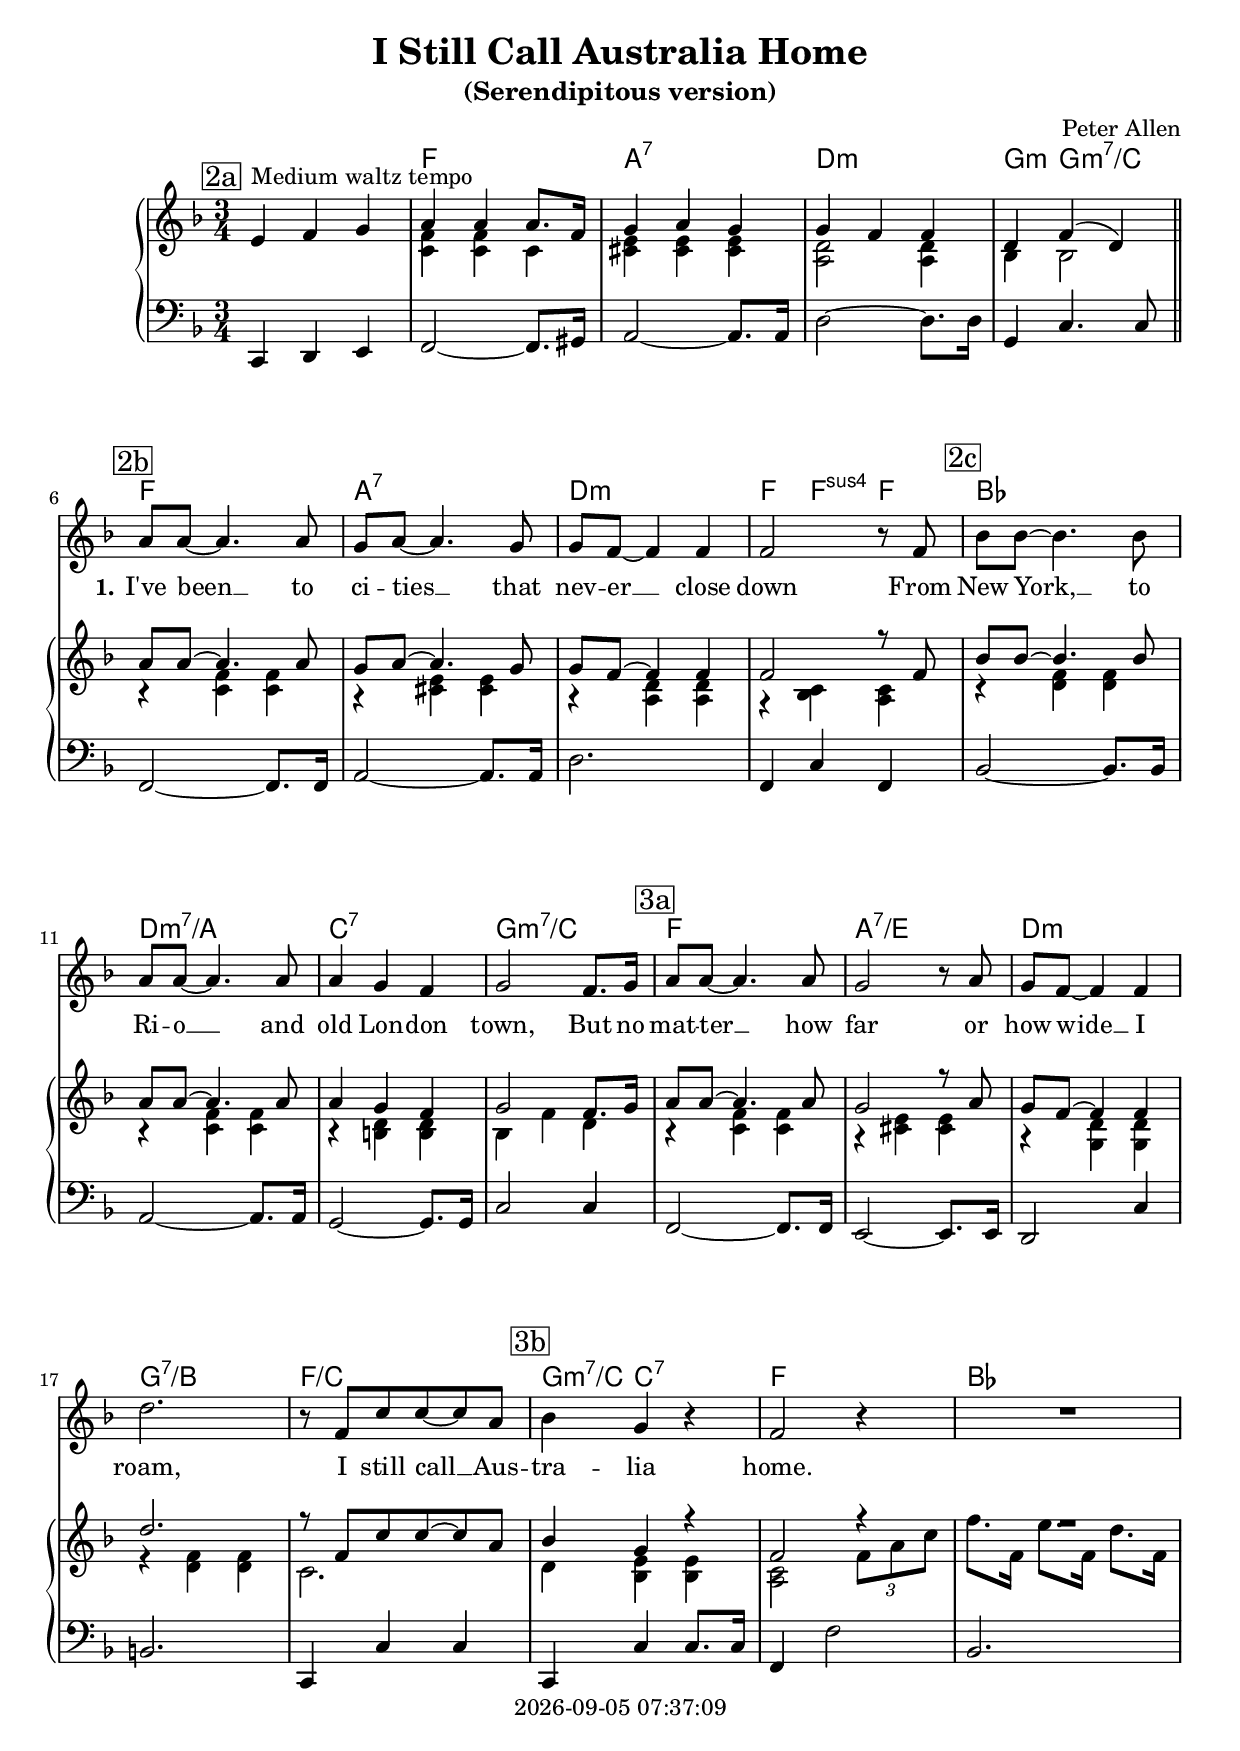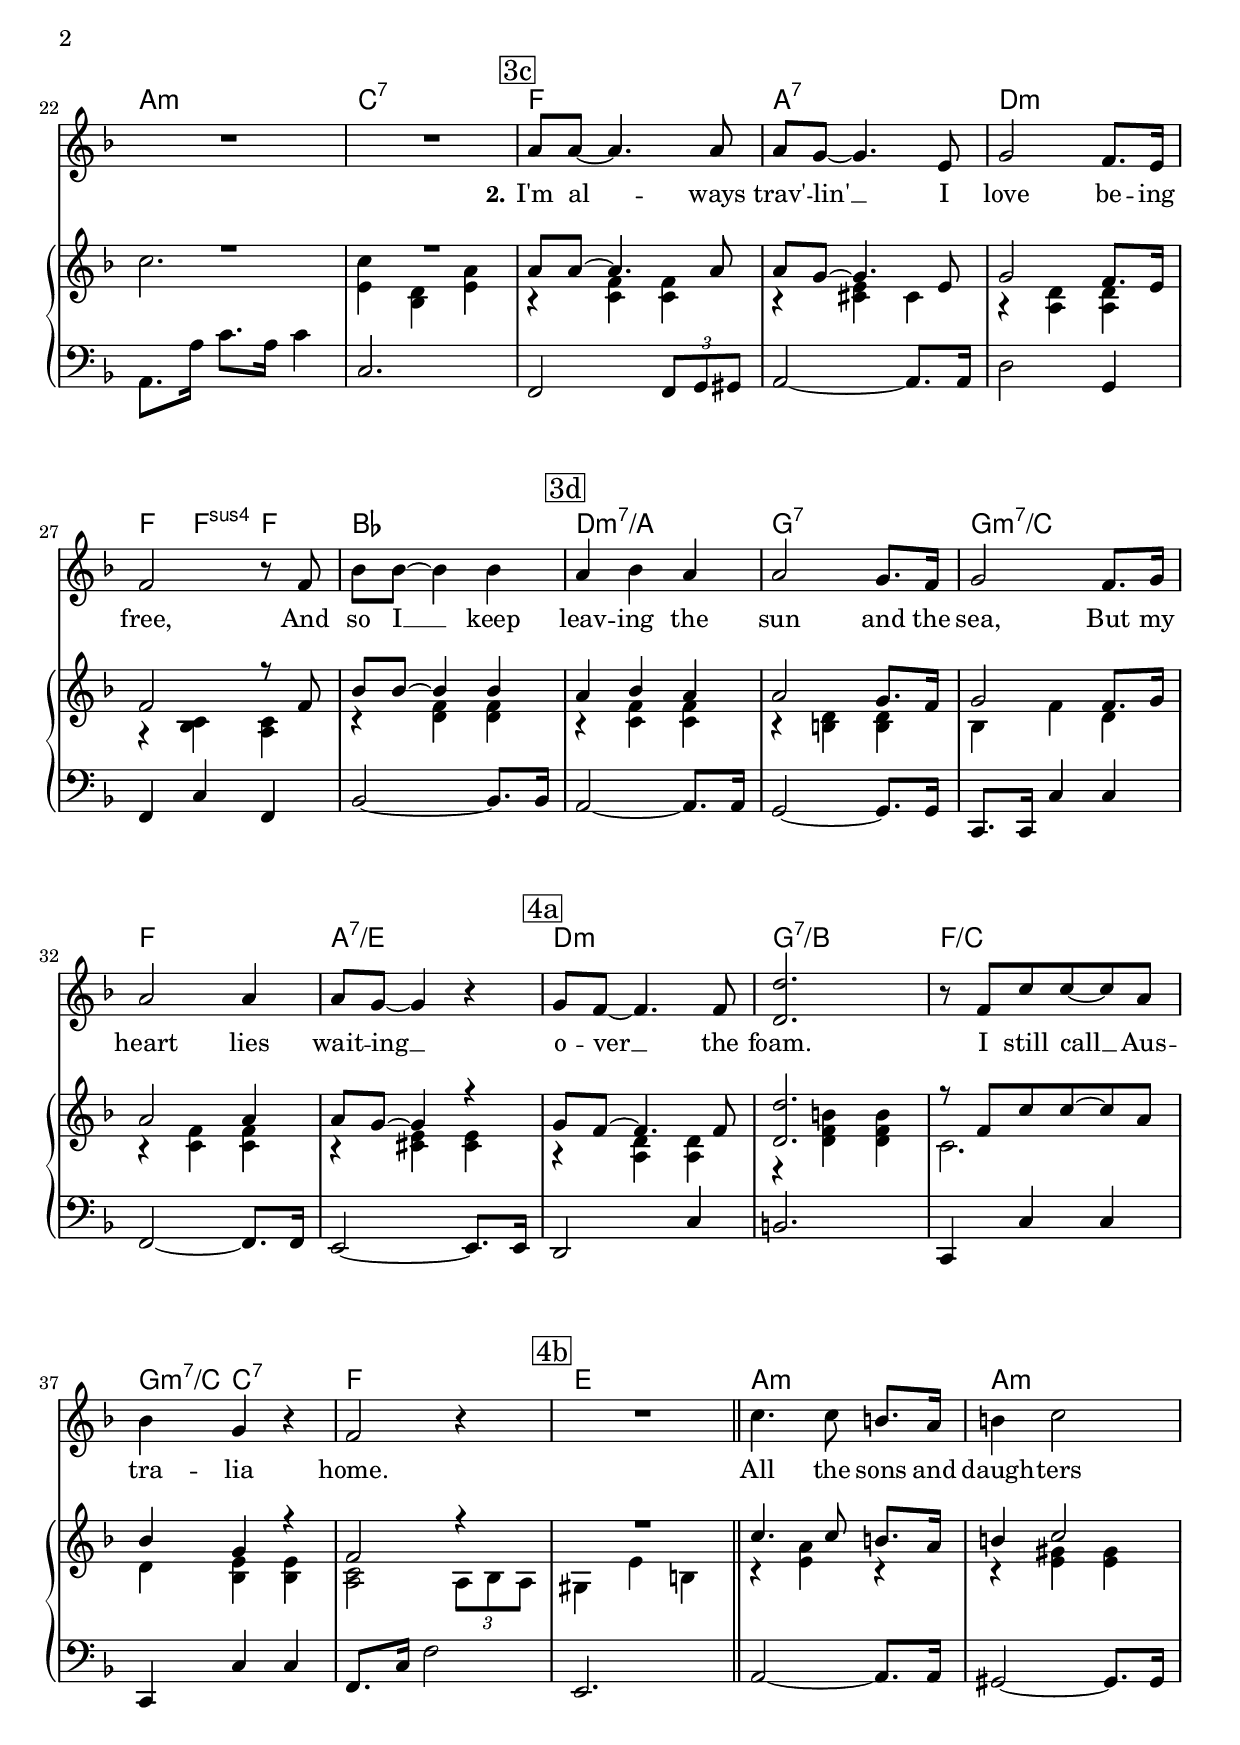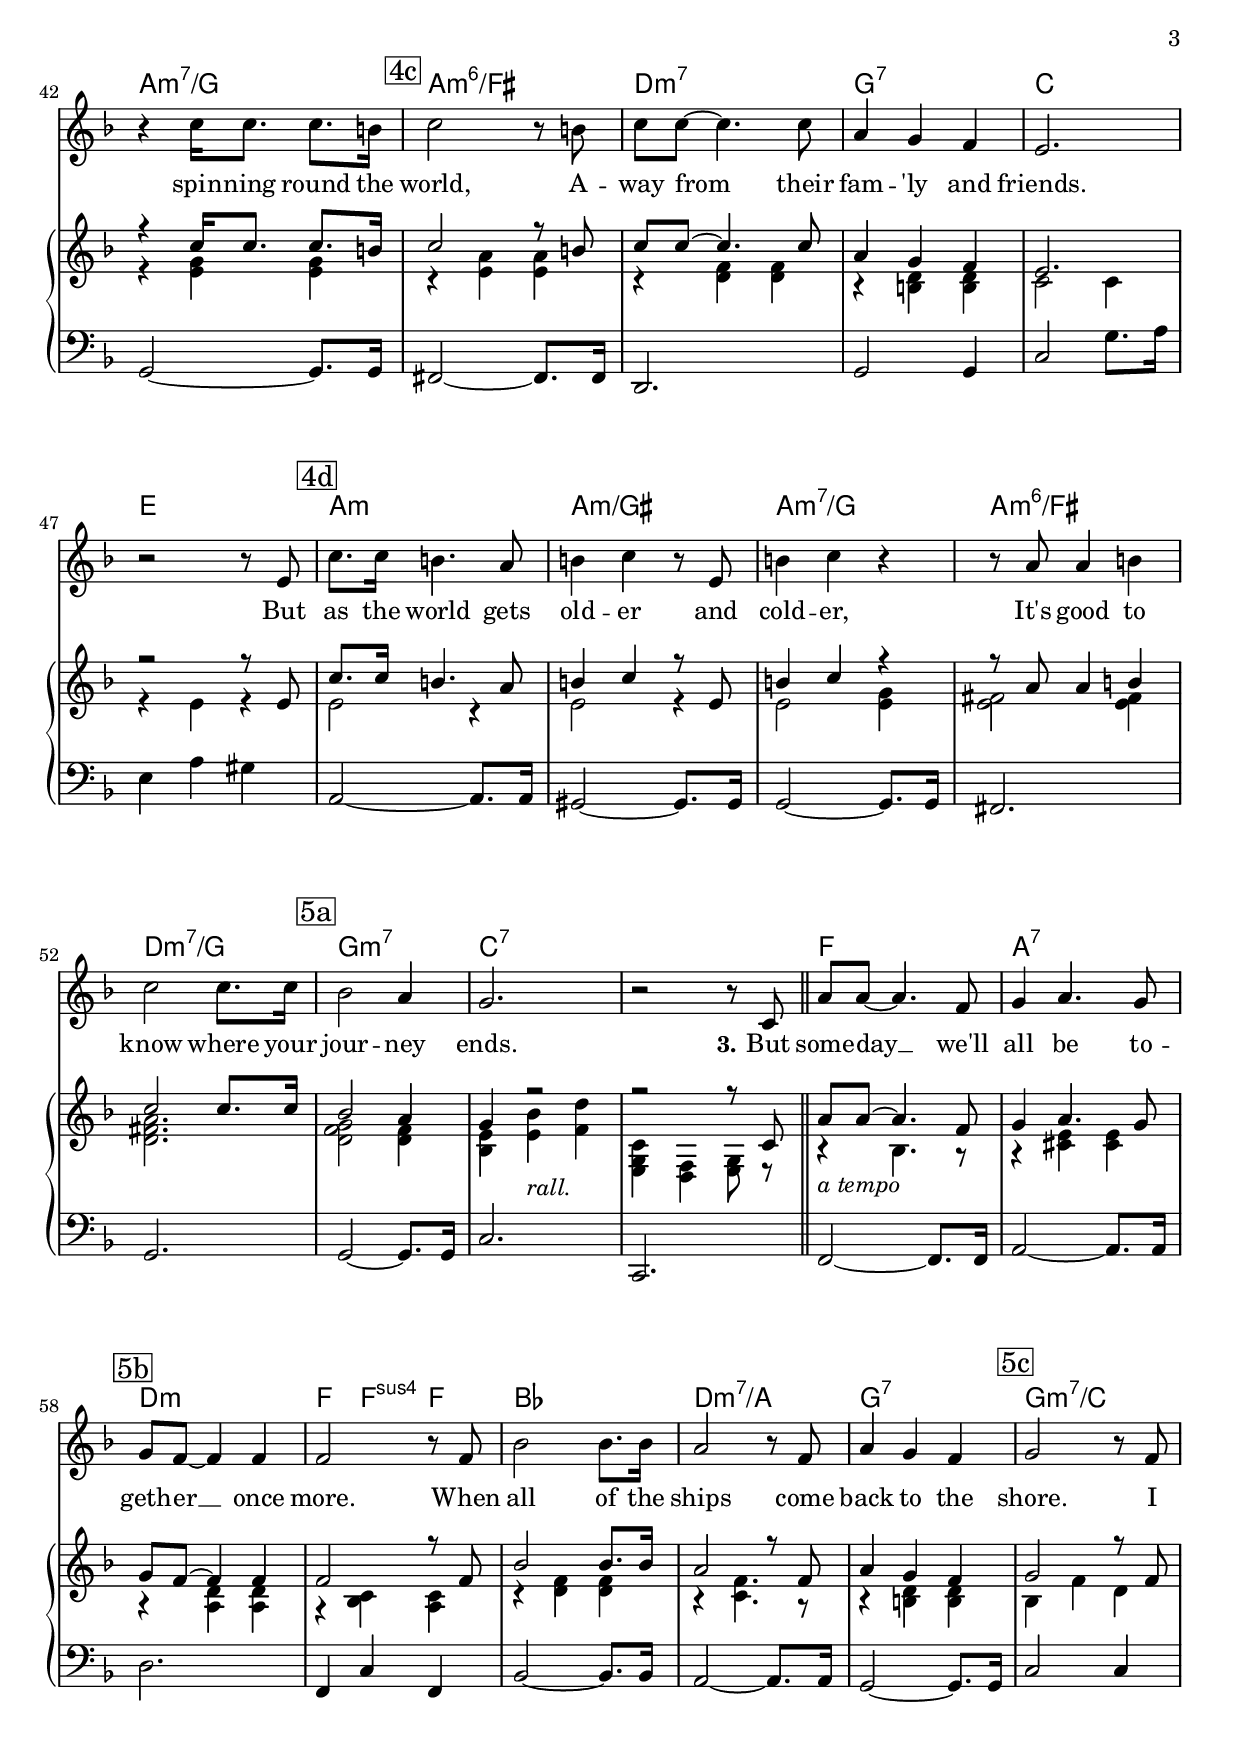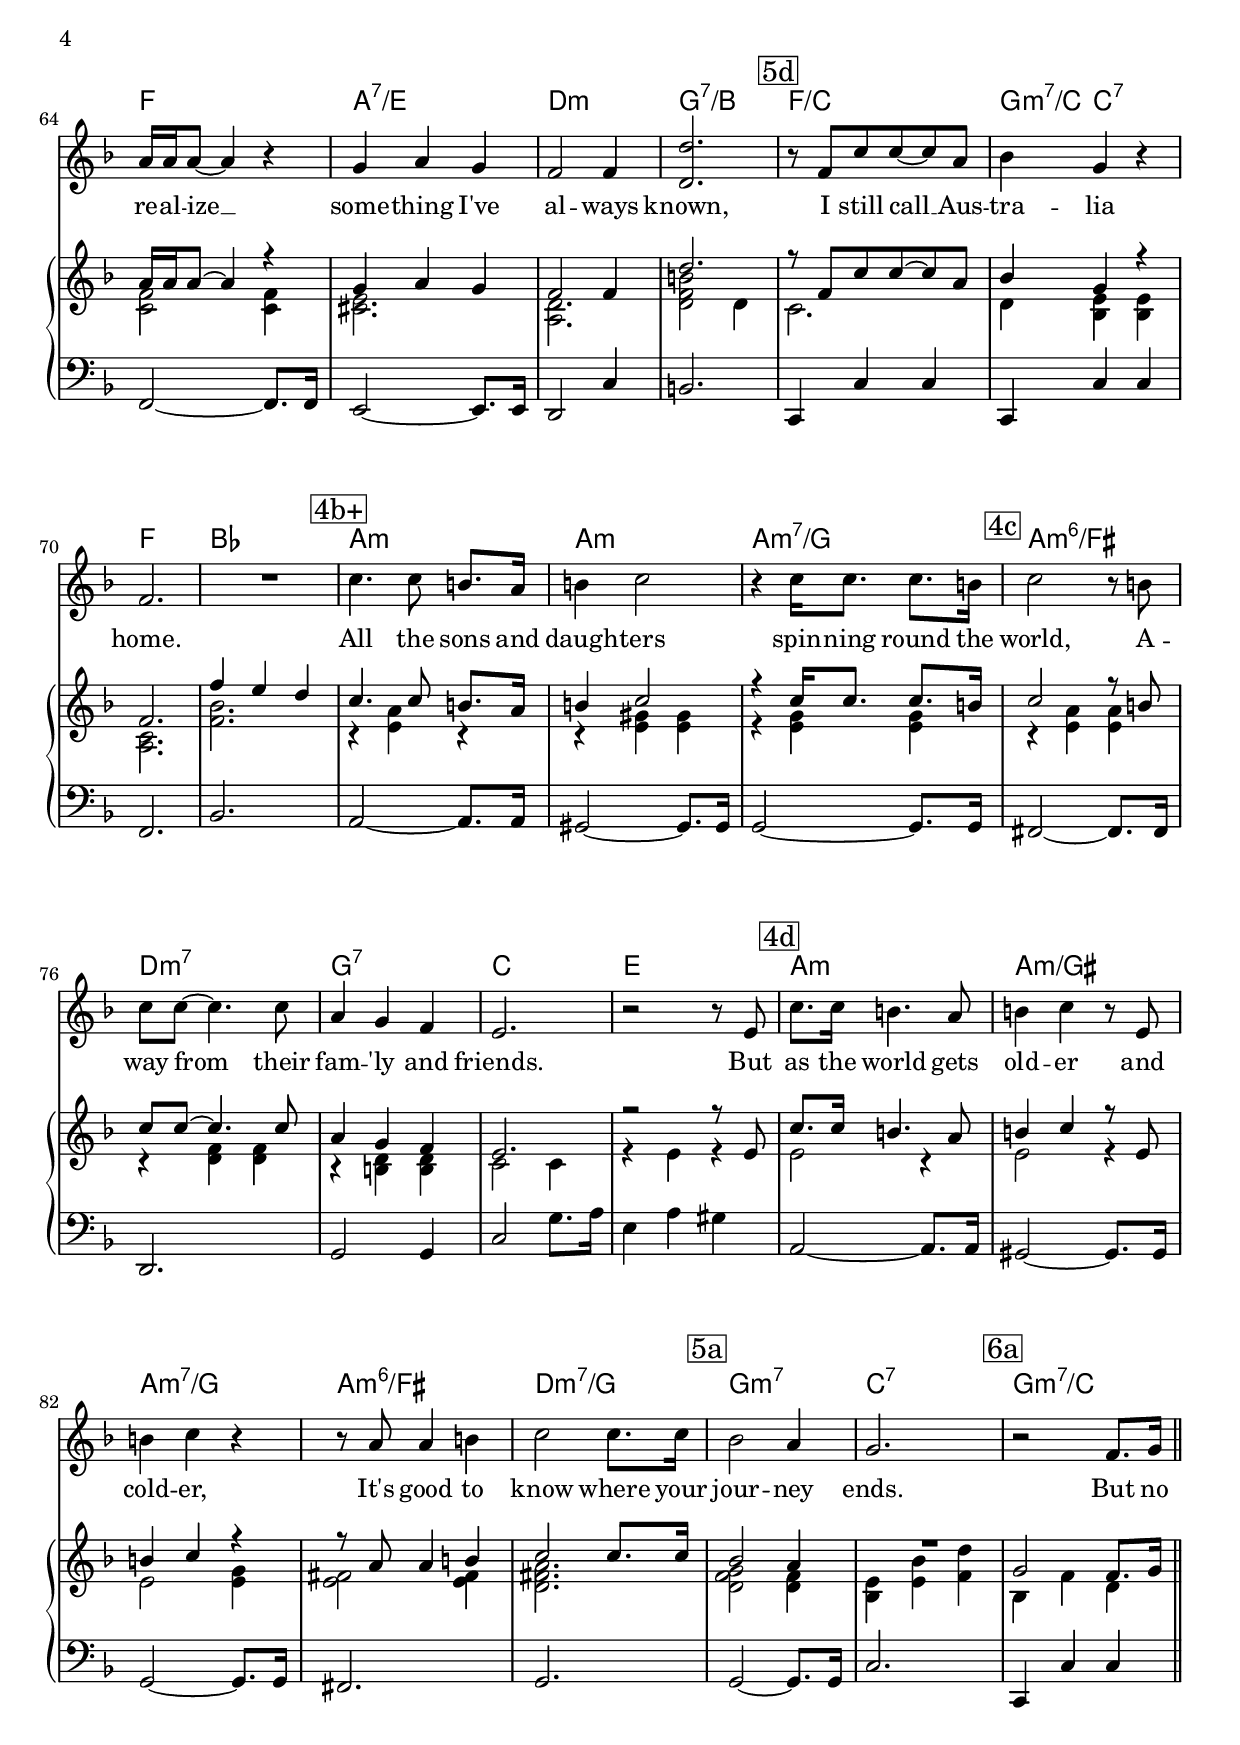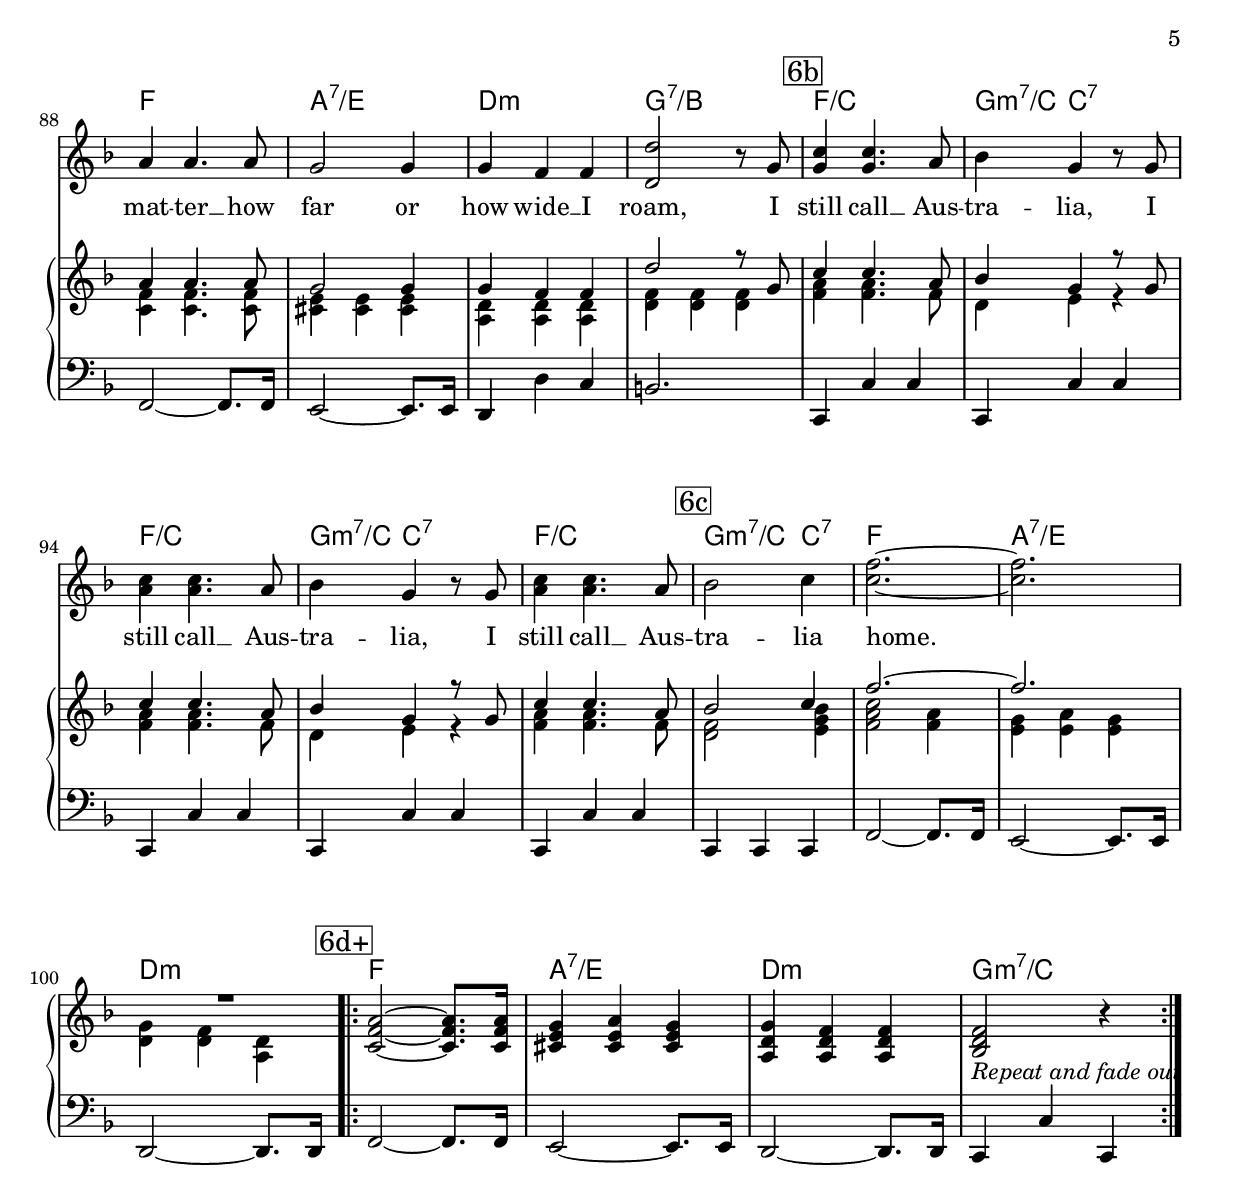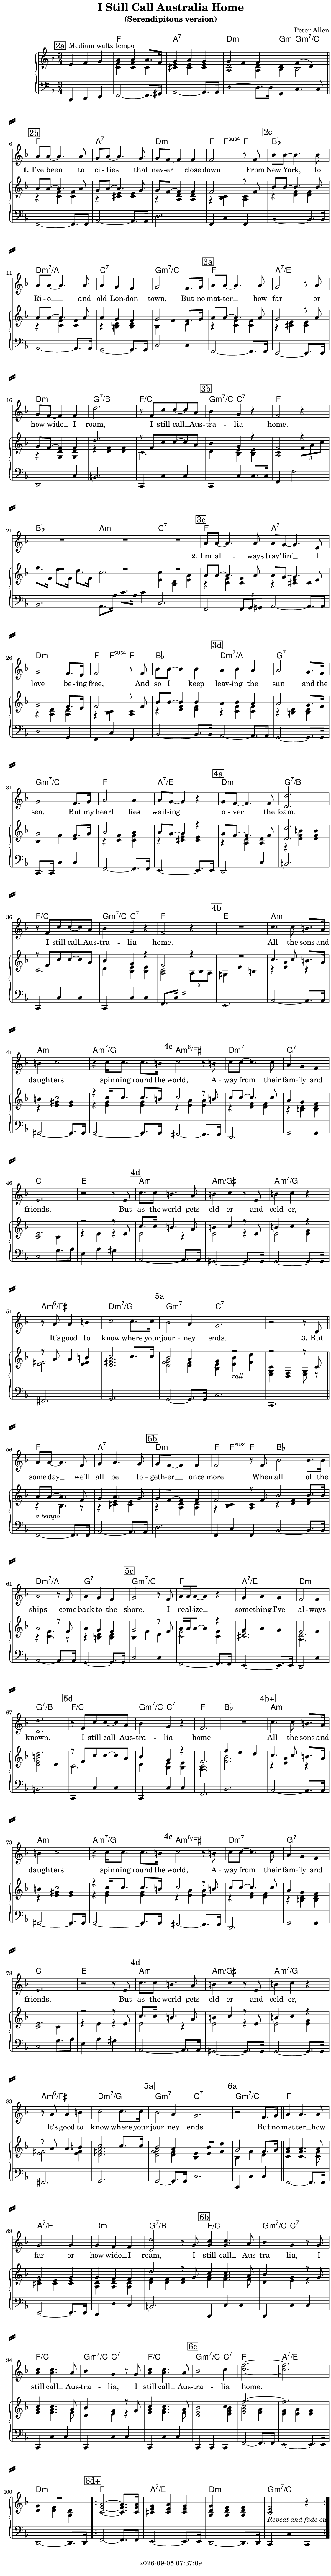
\version "2.22.0"

\include "predefined-guitar-fretboards.ly"
\include "articulate.ly"

today = #(strftime "%Y-%m-%d %H:%M:%S" (localtime (current-time)))

\header {
% centered at top
%  dedication  = "dedication"
  title       = "I Still Call Australia Home"
  subtitle    = "(Serendipitous version)"
%  subsubtitle = "subsubtitle"
%  instrument  = "instrument"
  
% arrangement of following lines:
%
%  poet    composer
%  meter   arranger
%  piece       opus

  composer    = "Peter Allen"
%  arranger    = "arranger"
%  opus        = "opus"

%  poet        = "poet"
%  meter       = "meter"
%  piece       = "piece"

% centered at bottom
% tagline     = "tagline" % default lilypond version
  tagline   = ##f
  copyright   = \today
}

% #(set-global-staff-size 16)

global = {
  \key f \major
  \time 3/4
}

TempoTrack = {
  \tempo 4=120
  \set Score.tempoHideNote = ##t
  s4
}

RehearsalTrack = {
%  \set Score.currentBarNumber = #5
  \mark \markup { \box "2a" } s2.*5
  \mark \markup { \box "2b" } s2.*4
  \mark \markup { \box "2c" } s2.*4
  \mark \markup { \box "3a" } s2.*5
  \mark \markup { \box "3b" } s2.*5
  \mark \markup { \box "3c" } s2.*5
  \mark \markup { \box "3d" } s2.*5
  \mark \markup { \box "4a" } s2.*5
  \mark \markup { \box "4b" } s2.*4
  \mark \markup { \box "4c" } s2.*5
  \mark \markup { \box "4d" } s2.*5
  \mark \markup { \box "5a" } s2.*5
  \mark \markup { \box "5b" } s2.*5
  \mark \markup { \box "5c" } s2.*5
  \mark \markup { \box "5d" } s2.*4
  \mark \markup { \box "4b+" } s2.*3
  \mark \markup { \box "4c" } s2.*5
  \mark \markup { \box "4d" } s2.*5
  \mark \markup { \box "5a" } s2.*2
  \mark \markup { \box "6a" } s2.*5
  \mark \markup { \box "6b" } s2.*5
  \mark \markup { \box "6c" } s2.*4
  \mark \markup { \box "6d+" } s2.*4
}

ChordTrack = \chordmode {
  s2.
  f
  a:7
  d:m
  g4:m g2:m7/c
  f2. % 2b
  a:7
  d:m
  f4 f4:sus f
  bes2. % 2c
  d:m7/a
  c:7
  g:m7/c
  f % 3a
  a:7/e
  d:m
  g:7/b
  f/c
  g4:m7/c c2:7 % 3b
  f2.
  bes
  a:m
  c:7
  f % 3c
  a:7
  d:m
  f4 f:sus f
  bes2.
  d2.:m7/a % 3d
  g:7
  g:m7/c
  f
  a:7/e
  d:m % 4a
  g:7/b
  f/c
  g4:m7/c c2:7
  f2.
  e % 4b
  a:m
  a:m % FIX (maj7)/gis
  a:m7/g
  a:m6/fis % 4c
  d:m7
  g:7
  c
  e
  a:m % 4d
  a:m/gis
  a:m7/g
  a:m6/fis
  d:m7/g
  g:m7 % 5a
  c:7
  s
  f
  a:7
  d:m % 5b
  f4 f:sus f
  bes2.
  d:m7/a
  g:7
  g:m7/c % 5c
  f
  a:7/e
  d:m
  g:7/b
  f/c % 5d
  g4:m7/c c2:7
  f2.
  bes

  a:m
  a:m % FIX (maj7)/gis
  a:m7/g
  a:m6/fis % 4c
  d:m7
  g:7
  c
  e
  a:m % 4d
  a:m/gis
  a:m7/g
  a:m6/fis
  d:m7/g
  g:m7 % 5a
  c:7

  g:m7/c % 6a
  f
  a:7/e
  d:m
  g:7/b
  f/c % 6b
  g4:m7/c c2:7
  f2./c
  g4:m7/c c2:7
  f2./c
  g2:m7/c c4:7 % 6c
  f2.
  a:7/e
  d:m
  f
  a:7/e
  d:m
  g:m7/c
}

melody = \relative {
  \global
  R2.^\markup "Medium waltz tempo"
  R2.*4 \break
  a'8 8~4. 8 % 2b
  g8 a~4. g8
  g8 f~4 4
  f2 r8 f
  bes8 8~4. 8 % 2c
  a8 8~4. 8
  a4 g f
  g2 f8. g16
  a8 8~4. 8 % 3a
  g2 r8 a
  g8 f~4 4
  d'2.
  r8 f, c' c~8 a
  bes4 g r % 3b
  f2 r4
  R2.
  R2.
  R2.
  a8 8~4. 8 % 3c
  a8 g~4. e8
  g2 f8. e16
  f2 r8 f
  bes8 8~4 4
  a4 bes a % 3d
  a2 g8. f16
  g2 f8. g16
  a2 4
  a8 g~4 r
  g8f~4. 8 % 4a
  <d d'>2.
  r8 f c' c~8 a
  bes4 g r
  f2 r4
  R2. \bar "||" % 4b
  c'4. 8 b8. a16
  b4 c2
  r4 c16 8. 8. b16
  c2 r8 b % 4c
  c8 8~4. 8
  a4 g f
  e2.
  r2 r8 e
  c'8. 16 b4. a8 % 4c
  b4 c r8 e,
  b'4 c r
  r8 a a4 b
  c2 8. 16
  bes2 a4 % 5a
  g2.
  r2 r8 c, \bar "||"
  a'8 8~4. f8
  g4 a4. g8
  g8 f~4 4 % 5b
  f2 r8 f
  bes2 8. 16
  a2 r8 f
  a4 g f
  g2 r8 f % 5c
  a16 16 8~4 r
  g4 a g
  f2 4
  <d d'>2.
  r8 f c' c~8 a % 5d
  bes4 g r
  f2.
  R2.
  c'4. 8 b8. a16 % 4b+
  b4 c2
  r4 c16 8. 8. b16
  c2 r8 b % 4c
  c8 8~4. 8
  a4 g f
  e2.
  r2 r8 e
  c'8. 16 b4. a8 % 4c
  b4 c r8 e,
  b'4 c r
  r8 a a4 b
  c2 8. 16
  bes2 a4 % 5a
  g2.
  r2 f8. g16 \bar "||" % 6a
  a4 4. 8
  g2 4
  g4 f f
  <d d'>2 r8 g
  <g c>4 4. a8 % 6b
  bes4 g r8 g
  <a c>4 4. a8
  bes4 g r8 g
  <a c>4 4. a8
  bes2 c4 % 6c
  <c f>2.~
  q2.
  R2.
  R2. % 6d+
  R2.
  R2.
  R2.
}

words = \lyricmode {
  \set stanza = "1."
  I've been __ to ci -- ties __ that nev -- er __ close down
  From New York, __ to Ri -- o __ and old Lon -- don town,
  But no mat -- ter __ how far or how wide __ I roam,
  I still call __ Aus -- tra -- lia home.

  \set stanza = "2."
  I'm al -- ways trav' -- lin' __ I love be -- ing free,
  And so I __ keep leav -- ing the sun and the sea,
  But my heart lies wait -- ing __ o -- ver __ the foam.
  I still call __ Aus -- tra -- lia home.

  All the sons and daugh -- ters spin -- ning round the world,
  A -- way from their fam -- 'ly and friends.
  But as the world gets old -- er and cold -- er,
  It's good to know where your jour -- ney ends.

  \set stanza = "3."
  But some -- day __ we'll all be  to -- geth -- er __ once more.
  When all of the ships come back to the shore.
  I re -- al -- ize __ some -- thing I've al -- ways known,
  I still call __ Aus -- tra -- lia home.

  All the sons and daugh -- ters spin -- ning round the world,
  A -- way from their fam -- 'ly and friends.
  But as the world gets old -- er and cold -- er,
  It's good to know where your jour -- ney ends.

  But no mat -- ter __ how far or how wide __ I roam,
  I still call __ Aus -- tra -- lia,
  I still call __ Aus -- tra -- lia,
  I still call __ Aus -- tra -- lia home.
}

wordsMidi = \lyricmode {
  \set stanza = "1."
  "I've " "been "  "to " ci "ties "  "that " nev "er "  "close " "down "
  "\nFrom " "New " "York, "  "to " Ri "o "  "and " "old " Lon "don " "town, "
  "\nBut " "no " mat "ter "  "how " "far " "or " "how " "wide "  "I " "roam, "
  "\nI " "still " "call "  Aus tra "lia " "home. "

  \set stanza = "2."
  "\nI'm " al "ways " trav' "lin' "  "I " "love " be "ing " "free, "
  "\nAnd " "so " "I "  "keep " leav "ing " "the " "sun " "and " "the " "sea, "
  "\nBut " "my " "heart " "lies " wait "ing "  o "ver "  "the " "foam. "
  "\nI " "still " "call "  Aus tra "lia " "home. "

  "\nAll " "the " "sons " "and " daugh "ters " spin "ning " "round " "the " "world, "
  "\nA" "way " "from " "their " fam "'ly " "and " "friends. "
  "\nBut " "as " "the " "world " "gets " old "er " "and " cold "er, "
  "\nIt's " "good " "to " "know " "where " "your " jour "ney " "ends. "

  \set stanza = "3."
  "\nBut " some "day "  "we'll " "all " "be "  to geth "er "  "once " "more. "
  "\nWhen " "all " "of " "the " "ships " "come " "back " "to " "the " "shore. "
  "\nI " re al "ize "  some "thing " "I've " al "ways " "known, "
  "\nI " "still " "call "  Aus tra "lia " "home. "

  "\nAll " "the " "sons " "and " daugh "ters " spin "ning " "round " "the " "world, "
  "\nA" "way " "from " "their " fam "'ly " "and " "friends. "
  "\nBut " "as " "the " "world " "gets " old "er " "and " cold "er, "
  "\nIt's " "good " "to " "know " "where " "your " jour "ney " "ends. "

  "\nBut " "no " mat "ter "  "how " "far " "or " "how " "wide "  "I " "roam, "
  "\nI " "still " "call "  Aus tra "lia, "
  "\nI " "still " "call "  Aus tra "lia, "
  "\nI " "still " "call "  Aus tra "lia " "home. "
}

pianoRHone = \relative {
  \global \voiceOne
  e'4^\markup "Medium waltz tempo" f g
  a4 4 8. f16
  g4 a g
  g4 f f
  d4 f(d) \bar "||"
  a'8 8~4. 8 % 2b
  g8 a~4. g8
  g8 f~4 4
  f2 r8 8
  bes8 8~4. 8 % 2c
  a8 8~4. 8
  a4 g f
  g2 f8. g16
  a8 8~4. 8 % 3a
  g2 r8 a
  g8 f~4 4
  d'2.
  r8 f, c' c~8 a
  bes4 g r % 3b
  f2 r4
  R2.
  R2.
  R2.
  a8 8~4. 8 % 3c
  a8 g~4. e8
  g2 f8. e16
  f2 r8 f
  bes8 8~4 4
  a4 bes a % 3d
  a2 g8. f16
  g2 f8. g16
  a2 4
  a8 g~4 r
  g8f~4. 8 % 4a
  <d d'>2.
  r8 f c' c~8 a
  bes4 g r
  f2 r4
  R2. \bar "||" % 4b
  c'4. 8 b8. a16
  b4 c2
  r4 c16 8. 8. b16
  c2 r8 b % 4c
  c8 8~4. 8
  a4 g f
  e2.
  r2 r8 e
  c'8. 16 b4. a8 % 4c
  b4 c r8 e,
  b'4 c r
  r8 a a4 b
  c2 8. 16
  bes2 a4 % 5a
  g4 r2
  r2 r8 c, \bar "||"
  a'8 8~4. f8
  g4 a4. g8
  g8 f~4 4 % 5b
  f2 r8 f
  bes2 8. 16
  a2 r8 f
  a4 g f
  g2 r8 f % 5c
  a16 16 8~4 r
  g4 a g
  f2 4
  d'2.
  r8 f, c' c~8 a % 5d
  bes4 g r
  f2.
  f'4 e d
  c4. 8 b8. a16 % 4b+
  b4 c2
  r4 c16 8. 8. b16
  c2 r8 b % 4c
  c8 8~4. 8
  a4 g f
  e2.
  r2 r8 e
  c'8. 16 b4. a8 % 4c
  b4 c r8 e,
  b'4 c r
  r8 a a4 b
  c2 8. 16
  bes2 a4 % 5a
  R2.
  g2 f8. g16 \bar "||" % 6a
  a4 4. 8
  g2 4
  g4 f f
  d'2 r8 g,
  c4 4. a8 % 6b
  bes4 g r8 g
  c4 4. a8
  bes4 g r8 g
  c4 4. a8
  bes2 c4 % 6c
  f2.~
  f2.
  R2. \oneVoice
  <c, f a>2\omit\dim ~8. 16 % 6d+
  <cis e g>4 <cis e a> <cis e g>
  <a d g>4 <a d f> q
  <bes d f>2 r4\omit\ppp
}

pianoRHtwo = \relative {
  \global \voiceTwo
  s2.
  <c' f>4 4 c
  <cis e>4 q q
  <a d>2 4
  bes4 2
  r4 <c f> q % 2b
  r4 <cis e> q
  r4 <a d> q
  r4 <bes c> <a c>
  r4 <d f> q % 2c
  r4 <c f> q
  r4 <b d> q
  bes4 f' d
  r4 <c f> q % 3a
  r4 <cis e> q
  r4 <g d'> q
  r4 <d' f> q
  c2.
  d4 <bes e> q % 3b
  <a c>2 \tuplet 3/2 {f'8 a c}
  f8. f,16 e'8. f,16 d'8. f,16
  c'2.
  <e, c'>4 <d bes> <e a>
  r4 <c f> q % 3c
  r4 <cis e> cis
  r4 <a d> q
  r4 <bes c> <a c>
  r4 <d f> q
  r4 <c f> q % 3d
  r4 <b d> q
  bes4 f' d
  r4 <c f> q
  r4 <cis e> q
  r4 <a d> q % 4a
  r4 <d f b> q
  c2.
  d4 <bes e> q
  <a c>2 \tuplet 3/2 {a8 bes a}
  gis4 e' b \bar "||" % 4b
  r4 <e a> r
  r4 <e gis> q
  r4 <e g> q
  r4 <e a> q % 4c
  r4 <d f> q
  r4 <b d> q
  c2 4
  r4 e r
  e2 r4 % 4d
  e2 r4
  e2 <e g>4
  <e fis>2 4
  <d fis a>2.
  <d f g>2 <d f>4 % 5a
  <bes e>4 <e bes'> <f d'>
  <e, g c>4 <d f> <e g>8 r
  r4 <bes '>4. r8
  r4 <cis e> q
  r4 <a d> q % 5b
  r4 <bes c> <a c>
  r4 <d f> q
  r4 <c f>4. r8
  r4 <b d> q
  bes4 f' d % 5c
  <c f>2 q4
  <cis e>2.
  <a d>2.
  <d f b>2 d4
  c2. % 5d
  d4 <bes e> q
  <a c>2.
  <f' bes>2.

  r4 <e a> r % 4b+
  r4 <e gis> q
  r4 <e g> q
  r4 <e a> q % 4c
  r4 <d f> q
  r4 <b d> q
  c2 4
  r4 e r
  e2 r4 % 4d
  e2 r4
  e2 <e g>4
  <e fis>2 4
  <d fis a>2.
  <d f g>2 <d f>4 % 5a
  <bes e>4 <e bes'> <f d'>

  bes,4 f' d % 6a
  <c f>4 4. q8
  <cis e>4 q q
  <a d>4 q q
  <d f>4 q q
  <f a>4 4. f8 % 6b
  d4 e r
  <f a>4 4. f8
  d4 e r
  <f a>4 4. f8
  <d f>2 <e g bes>4 % 6c
  <f a c>2 <f a>4
  <e g>4 <e a> <e g>
  <d g>4 <d f> <a d>
  s2.*4
}

dynamicsPiano = {
  \override DynamicTextSpanner.style = #'none
  s2.*53
  s4 s2-\markup rall.
  s2.
  s2.-\markup "a tempo"
  s2.*44
  s2.\omit\dim
  s2.
  s2.
  s2.\omit\ppp-\markup "Repeat and fade out"
}

pianoLH = \relative {
  \global
  c,4 d e
  f2~8. gis16
  a2~8. 16
  d2~8. 16
  g,4 c4. 8
  f,2~8. 16 % 2b
  a2~8. 16
  d2.
  f,4 c' f,
  bes2~8. 16 % 2c
  a2~8. 16
  g2~8. 16
  c2 4
  f,2~8. 16 % 3a
  e2~8. 16
  d2 c'4
  b2. c,4 c' c
  c,4 c'4 8. 16 % 3b
  f,4 f'2
  bes,2.
  a8. a'16 c8. a16 c4
  c,2.
  f,2 \tuplet 3/2 {f8 g gis} % 3c
  a2~8. 16
  d2 g,4
  f4 c' f,
  bes2~8. 16
  a2~8. 16 % 3d
  g2~8. 16
  c,8. 16 c'4 4
  f,2~8. 16
  e2~8. 16
  d2 c'4 % 4a
  b2.
  c,4 c' c
  c,4 c' c
  f,8. c'16 f2
  e,2. \bar "||" % 4b
  a2~8. 16
  gis2~8. 16
  g2~8. 16
  fis2~8. 16 % 4c
  d2.
  g2 4
  c2 g'8. a16
  e4 a gis
  a,2~8. 16 % 4d
  gis2~8. 16
  g2~8. 16
  fis2.
  g2.
  g2~8. 16 % 5a
  c2.
  c,2. \bar "||"
  f2~8. 16
  a2~8. 16
  d2. % 5b
  f,4 c' f,
  bes2~8. 16
  a2~8. 16
  g2~8. 16
  c2 4 % 5c
  f,2~8. 16
  e2~8. 16
  d2 c'4
  b2.
  c,4 c' c % 5d
  c,4 c' c
  f,2.
  bes2.

  a2~8. 16 % 4b+
  gis2~8. 16
  g2~8. 16
  fis2~8. 16 % 4c
  d2.
  g2 4
  c2 g'8. a16
  e4 a gis
  a,2~8. 16 % 4d
  gis2~8. 16
  g2~8. 16
  fis2.
  g2.
  g2~8. 16 % 5a
  c2.

  c,4 c' c % 6a
  f,2~8. 16
  e2~8. 16
  d4 d' c
  b2.
  c,4 c' c % 6b
  c,4 c' c
  c,4 c' c
  c,4 c' c
  c,4 c' c
  c,4 4 4
  f2~8. 16
  e2~8. 16
  d2\omit\dim ~8. 16 \bar ".|:"
  f2~8. 16
  e2~8. 16
  d2~8. 16 |
  c4 c' c,\omit\ppp \bar ":|."
}

\book {
  \bookOutputSuffix "single"
  \score {
    <<
      <<
        \new ChordNames { \ChordTrack }
%        \new FretBoards { \ChordTrack }
      >>
      <<
        \new ChoirStaff <<
                                % Melody staff
          \new Staff = melody \with {
            instrumentName = #"Melody"
            shortInstrumentName = #""
          }
          <<
            \new Voice \TempoTrack 
           \new Voice \RehearsalTrack
            \new Voice \melody
            \addlyrics \words
          >>
        >>
        \new PianoStaff = piano <<
          \new Staff = pianorh \with {
          }
          <<
            \new Voice \pianoRHone
            \new Voice \pianoRHtwo
          >>
          \new Dynamics \dynamicsPiano
          \new Staff = pianolh \with {
          }
          <<
            \clef "bass"
            \new Voice \pianoLH
          >>
        >>
      >>
    >>
    \layout {
      indent = 1.5\cm
      \context {
        \Staff \RemoveAllEmptyStaves
      }
    }
  }
}

\book {
  \bookOutputSuffix "singlepage"
  \paper {
    top-margin = 0
    left-margin = 7
    right-margin = 1
    paper-width = 190\mm
    page-breaking = #ly:one-page-breaking
    system-system-spacing.basic-distance = #22
    system-separator-markup = \slashSeparator
  }
  \score {
    <<
      <<
        \new ChordNames { \ChordTrack }
%        \new FretBoards { \ChordTrack }
      >>
      <<
        \new ChoirStaff <<
                                % Melody staff
          \new Staff = melody \with {
            instrumentName = #"Melody"
            shortInstrumentName = #""
          }
          <<
            \new Voice \TempoTrack
            \new Voice \RehearsalTrack
            \new Voice \melody
            \addlyrics \words
          >>
        >>
        \new PianoStaff = piano <<
          \new Staff = pianorh \with {
          }
          <<
            \new Voice \pianoRHone
            \new Voice \pianoRHtwo
          >>
          \new Dynamics \dynamicsPiano
          \new Staff = pianolh \with {
          }
          <<
            \clef "bass"
            \new Voice \pianoLH
          >>
        >>
      >>
    >>
    \layout {
      indent = 1.5\cm
      \context {
        \Staff \RemoveAllEmptyStaves
      }
    }
  }
}

\book {
  \bookOutputSuffix "midi"
  \score {
%   \articulate
    <<
      <<
%        \new ChordNames { \ChordTrack }
%        \new FretBoards { \ChordTrack }
      >>
      <<
        \new ChoirStaff <<
                                % Melody staff
          \new Staff = melody \with {
            instrumentName = #"Melody"
            shortInstrumentName = #""
%            midiInstrument = "choir aahs"
          }
          <<
            \new Voice \TempoTrack
            \new Voice \melody
            \addlyrics \wordsMidi
          >>
        >>
        \new PianoStaff = piano <<
          \new Staff = pianorh \with {
            midiInstrument = "acoustic grand piano"
          }
          <<
            \new Voice \pianoRHone
            \new Voice \pianoRHtwo
          >>
          \new Dynamics \dynamicsPiano
          \new Staff = pianolh \with {
            midiInstrument = "acoustic grand piano"
          }
          <<
            \clef "bass"
            \new Voice \pianoLH
          >>
        >>
      >>
    >>
    \midi {}
  }
}
